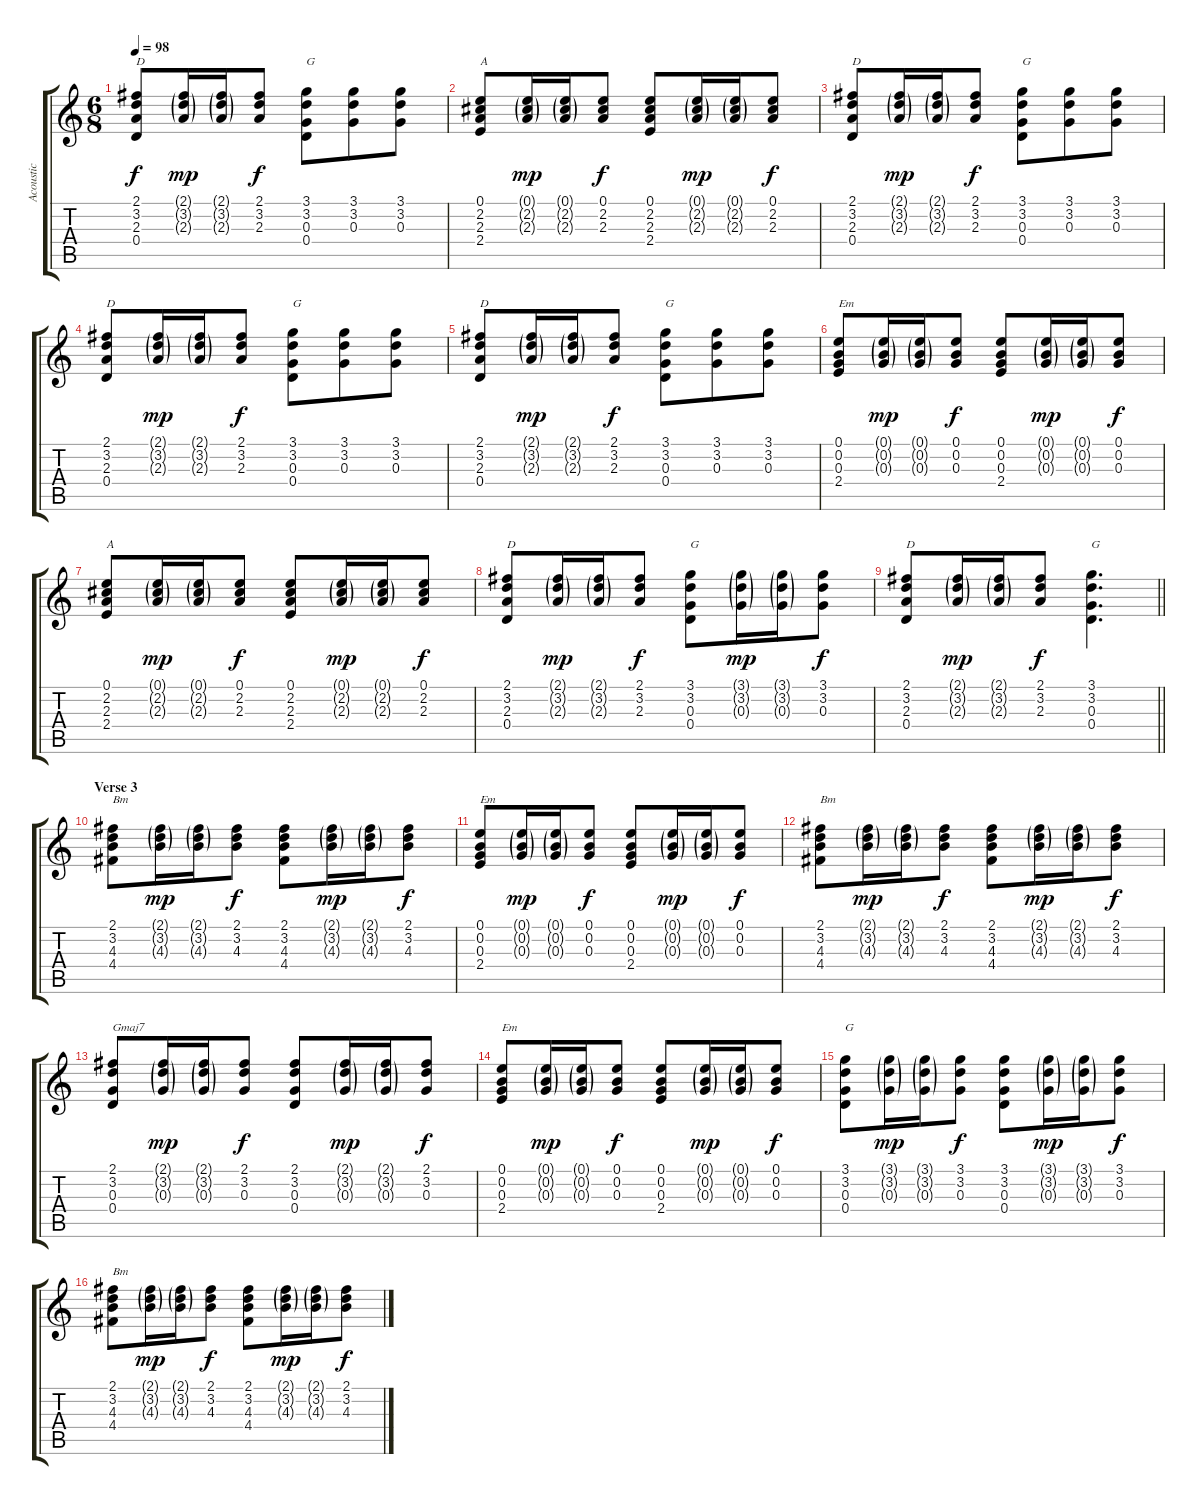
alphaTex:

\track ("Acoustic" "Acoustic") {instrument acousticguitarsteel}
\staff {score tabs}
\tuning (E4 B3 G3 D3 A2 E2) {hide}
\ts (6 8)
\tempo 98
\clef g2
\ks c
(2.1 3.2 2.3 0.4).8{txt "D" dy f} (2.1{g} 3.2{g} 2.3{g}).16{dy mp} (2.1{g} 3.2{g} 2.3{g}).16 (2.1 3.2 2.3).8{dy f} (3.1 3.2 0.3 0.4).8{txt "G"} (3.1 3.2 0.3).8 (3.1 3.2 0.3).8 |
(0.1 2.2 2.3 2.4).8{txt "A"} (0.1{g} 2.2{g} 2.3{g}).16{dy mp} (0.1{g} 2.2{g} 2.3{g}).16 (0.1 2.2 2.3).8{dy f} (0.1 2.2 2.3 2.4).8 (0.1{g} 2.2{g} 2.3{g}).16{dy mp} (0.1{g} 2.2{g} 2.3{g}).16 (0.1 2.2 2.3).8{dy f} |
(2.1 3.2 2.3 0.4).8{txt "D"} (2.1{g} 3.2{g} 2.3{g}).16{dy mp} (2.1{g} 3.2{g} 2.3{g}).16 (2.1 3.2 2.3).8{dy f} (3.1 3.2 0.3 0.4).8{txt "G"} (3.1 3.2 0.3).8 (3.1 3.2 0.3).8 |
(2.1 3.2 2.3 0.4).8{txt "D"} (2.1{g} 3.2{g} 2.3{g}).16{dy mp} (2.1{g} 3.2{g} 2.3{g}).16 (2.1 3.2 2.3).8{dy f} (3.1 3.2 0.3 0.4).8{txt "G"} (3.1 3.2 0.3).8 (3.1 3.2 0.3).8 |
(2.1 3.2 2.3 0.4).8{txt "D"} (2.1{g} 3.2{g} 2.3{g}).16{dy mp} (2.1{g} 3.2{g} 2.3{g}).16 (2.1 3.2 2.3).8{dy f} (3.1 3.2 0.3 0.4).8{txt "G"} (3.1 3.2 0.3).8 (3.1 3.2 0.3).8 |
(0.1 0.2 0.3 2.4).8{txt "Em"} (0.1{g} 0.2{g} 0.3{g}).16{dy mp} (0.1{g} 0.2{g} 0.3{g}).16 (0.1 0.2 0.3).8{dy f} (0.1 0.2 0.3 2.4).8 (0.1{g} 0.2{g} 0.3{g}).16{dy mp} (0.1{g} 0.2{g} 0.3{g}).16 (0.1 0.2 0.3).8{dy f} |
(0.1 2.2 2.3 2.4).8{txt "A"} (0.1{g} 2.2{g} 2.3{g}).16{dy mp} (0.1{g} 2.2{g} 2.3{g}).16 (0.1 2.2 2.3).8{dy f} (0.1 2.2 2.3 2.4).8 (0.1{g} 2.2{g} 2.3{g}).16{dy mp} (0.1{g} 2.2{g} 2.3{g}).16 (0.1 2.2 2.3).8{dy f} |
(2.1 3.2 2.3 0.4).8{txt "D"} (2.1{g} 3.2{g} 2.3{g}).16{dy mp} (2.1{g} 3.2{g} 2.3{g}).16 (2.1 3.2 2.3).8{dy f} (3.1 3.2 0.3 0.4).8{txt "G"} (3.1{g} 3.2{g} 0.3{g}).16{dy mp} (3.1{g} 3.2{g} 0.3{g}).16 (3.1 3.2 0.3).8{dy f} |
\barLineRight lightlight
(2.1 3.2 2.3 0.4).8{txt "D"} (2.1{g} 3.2{g} 2.3{g}).16{dy mp} (2.1{g} 3.2{g} 2.3{g}).16 (2.1 3.2 2.3).8{dy f} (3.1 3.2 0.3 0.4).4{d txt "G"} |
\section ("" "Verse 3")
(2.1 3.2 4.3 4.4).8{txt "Bm"} (2.1{g} 3.2{g} 4.3{g}).16{dy mp} (2.1{g} 3.2{g} 4.3{g}).16 (2.1 3.2 4.3).8{dy f} (2.1 3.2 4.3 4.4).8 (2.1{g} 3.2{g} 4.3{g}).16{dy mp} (2.1{g} 3.2{g} 4.3{g}).16 (2.1 3.2 4.3).8{dy f} |
(0.1 0.2 0.3 2.4).8{txt "Em"} (0.1{g} 0.2{g} 0.3{g}).16{dy mp} (0.1{g} 0.2{g} 0.3{g}).16 (0.1 0.2 0.3).8{dy f} (0.1 0.2 0.3 2.4).8 (0.1{g} 0.2{g} 0.3{g}).16{dy mp} (0.1{g} 0.2{g} 0.3{g}).16 (0.1 0.2 0.3).8{dy f} |
(2.1 3.2 4.3 4.4).8{txt "Bm"} (2.1{g} 3.2{g} 4.3{g}).16{dy mp} (2.1{g} 3.2{g} 4.3{g}).16 (2.1 3.2 4.3).8{dy f} (2.1 3.2 4.3 4.4).8 (2.1{g} 3.2{g} 4.3{g}).16{dy mp} (2.1{g} 3.2{g} 4.3{g}).16 (2.1 3.2 4.3).8{dy f} |
(2.1 3.2 0.3 0.4).8{txt "Gmaj7"} (2.1{g} 3.2{g} 0.3{g}).16{dy mp} (2.1{g} 3.2{g} 0.3{g}).16 (2.1 3.2 0.3).8{dy f} (2.1 3.2 0.3 0.4).8 (2.1{g} 3.2{g} 0.3{g}).16{dy mp} (2.1{g} 3.2{g} 0.3{g}).16 (2.1 3.2 0.3).8{dy f} |
(0.1 0.2 0.3 2.4).8{txt "Em"} (0.1{g} 0.2{g} 0.3{g}).16{dy mp} (0.1{g} 0.2{g} 0.3{g}).16 (0.1 0.2 0.3).8{dy f} (0.1 0.2 0.3 2.4).8 (0.1{g} 0.2{g} 0.3{g}).16{dy mp} (0.1{g} 0.2{g} 0.3{g}).16 (0.1 0.2 0.3).8{dy f} |
(3.1 3.2 0.3 0.4).8{txt "G"} (3.1{g} 3.2{g} 0.3{g}).16{dy mp} (3.1{g} 3.2{g} 0.3{g}).16 (3.1 3.2 0.3).8{dy f} (3.1 3.2 0.3 0.4).8 (3.1{g} 3.2{g} 0.3{g}).16{dy mp} (3.1{g} 3.2{g} 0.3{g}).16 (3.1 3.2 0.3).8{dy f} |
(2.1 3.2 4.3 4.4).8{txt "Bm"} (2.1{g} 3.2{g} 4.3{g}).16{dy mp} (2.1{g} 3.2{g} 4.3{g}).16 (2.1 3.2 4.3).8{dy f} (2.1 3.2 4.3 4.4).8 (2.1{g} 3.2{g} 4.3{g}).16{dy mp} (2.1{g} 3.2{g} 4.3{g}).16 (2.1 3.2 4.3).8{dy f}
